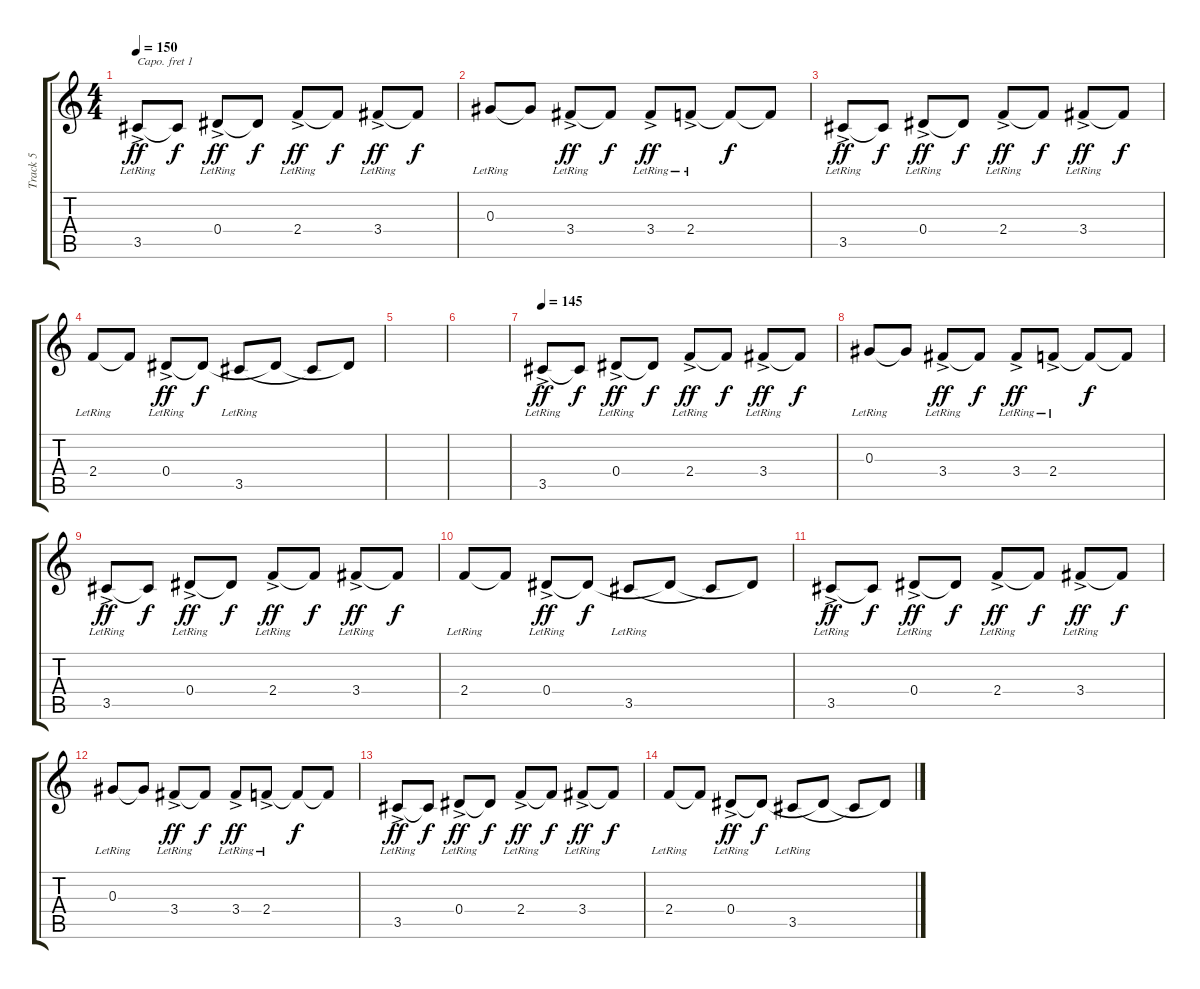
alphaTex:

\track ("Track 5" "Track 5") {instrument electricguitarjazz}
\staff {score tabs}
\capo 1
\tuning (E4 B3 G3 D3 A2 E2) {hide}
\ts (4 4)
\tempo 150
\clef g2
\ks c
3.5{ac lr}.8{dy ff} 3.5{t}.8{dy f} 0.4{ac lr}.8{dy ff} 0.4{t}.8{dy f} 2.4{ac lr}.8{dy ff} 2.4{t}.8{dy f} 3.4{ac lr}.8{dy ff} 3.4{t}.8{dy f} |
0.3{lr}.8 0.3{t}.8 3.4{ac lr}.8{dy ff} 3.4{t}.8{dy f} 3.4{ac lr}.8{dy ff} 2.4{ac lr}.8 2.4{t}.8{dy f} 2.4{t}.8 |
3.5{ac lr}.8{dy ff} 3.5{t}.8{dy f} 0.4{ac lr}.8{dy ff} 0.4{t}.8{dy f} 2.4{ac lr}.8{dy ff} 2.4{t}.8{dy f} 3.4{ac lr}.8{dy ff} 3.4{t}.8{dy f} |
2.4{lr}.8 2.4{t}.8 0.4{ac lr}.8{dy ff} 0.4{t}.8{dy f} 3.5{lr}.8 0.4{t}.8 3.5{t}.8 0.4{t}.8 |
|
|
\tempo 145
3.5{ac lr}.8{dy ff} 3.5{t}.8{dy f} 0.4{ac lr}.8{dy ff} 0.4{t}.8{dy f} 2.4{ac lr}.8{dy ff} 2.4{t}.8{dy f} 3.4{ac lr}.8{dy ff} 3.4{t}.8{dy f} |
0.3{lr}.8 0.3{t}.8 3.4{ac lr}.8{dy ff} 3.4{t}.8{dy f} 3.4{ac lr}.8{dy ff} 2.4{ac lr}.8 2.4{t}.8{dy f} 2.4{t}.8 |
3.5{ac lr}.8{dy ff} 3.5{t}.8{dy f} 0.4{ac lr}.8{dy ff} 0.4{t}.8{dy f} 2.4{ac lr}.8{dy ff} 2.4{t}.8{dy f} 3.4{ac lr}.8{dy ff} 3.4{t}.8{dy f} |
2.4{lr}.8 2.4{t}.8 0.4{ac lr}.8{dy ff} 0.4{t}.8{dy f} 3.5{lr}.8 0.4{t}.8 3.5{t}.8 0.4{t}.8 |
3.5{ac lr}.8{dy ff} 3.5{t}.8{dy f} 0.4{ac lr}.8{dy ff} 0.4{t}.8{dy f} 2.4{ac lr}.8{dy ff} 2.4{t}.8{dy f} 3.4{ac lr}.8{dy ff} 3.4{t}.8{dy f} |
0.3{lr}.8 0.3{t}.8 3.4{ac lr}.8{dy ff} 3.4{t}.8{dy f} 3.4{ac lr}.8{dy ff} 2.4{ac lr}.8 2.4{t}.8{dy f} 2.4{t}.8 |
3.5{ac lr}.8{dy ff} 3.5{t}.8{dy f} 0.4{ac lr}.8{dy ff} 0.4{t}.8{dy f} 2.4{ac lr}.8{dy ff} 2.4{t}.8{dy f} 3.4{ac lr}.8{dy ff} 3.4{t}.8{dy f} |
2.4{lr}.8 2.4{t}.8 0.4{ac lr}.8{dy ff} 0.4{t}.8{dy f} 3.5{lr}.8 0.4{t}.8 3.5{t}.8 0.4{t}.8
